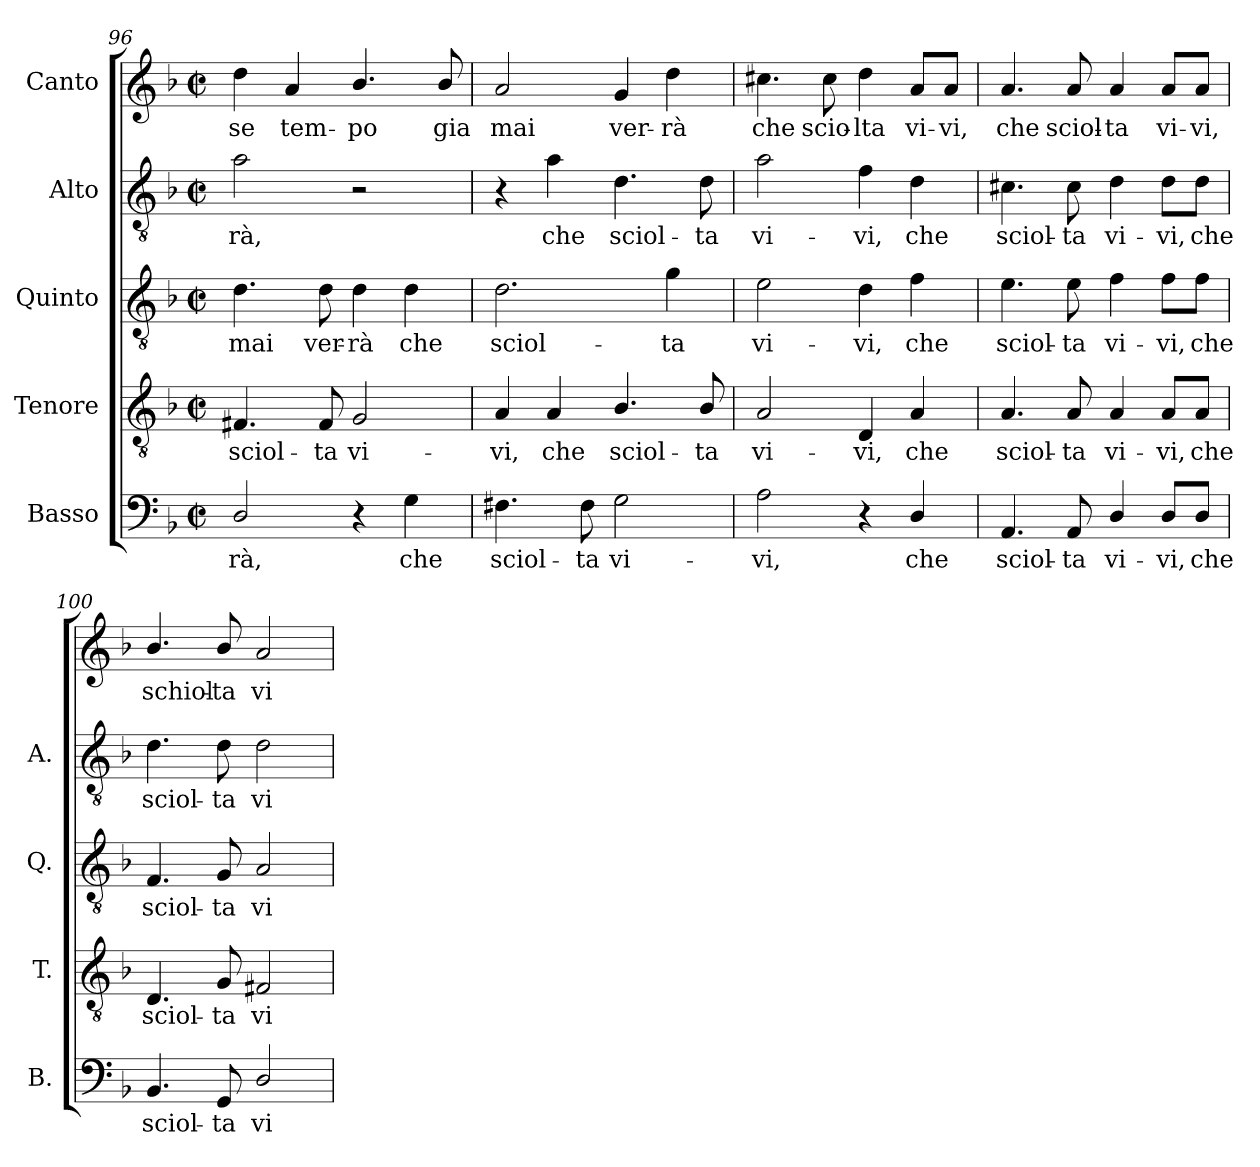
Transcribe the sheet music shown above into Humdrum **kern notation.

**kern	**text	**kern	**text	**kern	**text	**kern	**text	**kern	**text
*part5	*part5	*part4	*part4	*part3	*part3	*part2	*part2	*part1	*part1
*staff5	*staff5	*staff4	*staff4	*staff3	*staff3	*staff2	*staff2	*staff1	*staff1
*I"Basso	*	*I"Tenore	*	*I"Quinto	*	*I"Alto	*	*I"Canto	*
*I'B.	*	*I'T.	*	*I'Q.	*	*I'A.	*	*	*
*clefF4	*	*clefGv2	*	*clefGv2	*	*clefGv2	*	*clefG2	*
*	*	*ITrd7c12	*	*ITrd7c12	*	*ITrd7c12	*	*	*
*k[b-]	*	*k[b-]	*	*k[b-]	*	*k[b-]	*	*k[b-]	*
*F:	*	*F:	*	*F:	*	*F:	*	*F:	*
*M2/2	*	*M2/2	*	*M2/2	*	*M2/2	*	*M2/2	*
*met(c|)	*	*met(c|)	*	*met(c|)	*	*met(c|)	*	*met(c|)	*
=96	=96	=96	=96	=96	=96	=96	=96	=96	=96
!	!LO:LY:b:color=#000000	!	!	!	!	!	!	!	!
!	!	!	!LO:LY:b:color=#000000	!	!	!	!	!	!
!	!	!	!	!	!LO:LY:b:color=#000000	!	!	!	!
!	!	!	!	!	!	!	!LO:LY:b:color=#000000	!	!
!	!	!	!	!	!	!	!	!	!LO:LY:b:color=#000000
2Di/	-rà,	4.FF#Xi/	sciol-	4.Di\	-mai	2Ai\	-rà,	4ddi\	se
!	!	!	!	!	!	!	!	!	!LO:LY:b:color=#000000
.	.	.	.	.	.	.	.	4ai/	tem-
!	!	!	!LO:LY:b:color=#000000	!	!	!	!	!	!
!	!	!	!	!	!LO:LY:b:color=#000000	!	!	!	!
.	.	8FF#i/	-ta	8Di\	ver-	.	.	.	.
!	!	!	!LO:LY:b:color=#000000	!	!	!	!	!	!
!	!	!	!	!	!LO:LY:b:color=#000000	!	!	!	!
!	!	!	!	!	!	!	!	!	!LO:LY:b:color=#000000
4r	.	2GGi/	vi-	4Di\	-rà	2r	.	4.b-i/	-po
!	!LO:LY:b:color=#000000	!	!	!	!	!	!	!	!
!	!	!	!	!	!LO:LY:b:color=#000000	!	!	!	!
4Gi\	che	.	.	4Di\	che	.	.	.	.
!	!	!	!	!	!	!	!	!	!LO:LY:b:color=#000000
.	.	.	.	.	.	.	.	8b-i/	gia
!!LO:LB:g=z
=97	=97	=97	=97	=97	=97	=97	=97	=97	=97
!	!LO:LY:b:color=#000000	!	!	!	!	!	!	!	!
!	!	!	!LO:LY:b:color=#000000	!	!	!	!	!	!
!	!	!	!	!	!LO:LY:b:color=#000000	!	!	!	!
!	!	!	!	!	!	!	!	!	!LO:LY:b:color=#000000
4.F#Xi\	sciol-	4AAi/	-vi,	2.Di\	sciol-	4r	.	2ai/	mai
!	!	!	!LO:LY:b:color=#000000	!	!	!	!	!	!
!	!	!	!	!	!	!	!LO:LY:b:color=#000000	!	!
.	.	4AAi/	che	.	.	4Ai\	che	.	.
!	!LO:LY:b:color=#000000	!	!	!	!	!	!	!	!
8F#i\	-ta	.	.	.	.	.	.	.	.
!	!LO:LY:b:color=#000000	!	!	!	!	!	!	!	!
!	!	!	!LO:LY:b:color=#000000	!	!	!	!	!	!
!	!	!	!	!	!	!	!LO:LY:b:color=#000000	!	!
!	!	!	!	!	!	!	!	!	!LO:LY:b:color=#000000
2Gi\	vi-	4.BB-i/	sciol-	.	.	4.Di\	sciol-	4gi/	ver-
!	!	!	!	!	!LO:LY:b:color=#000000	!	!	!	!
!	!	!	!	!	!	!	!	!	!LO:LY:b:color=#000000
.	.	.	.	4Gi\	-ta	.	.	4ddi\	-rà
!	!	!	!LO:LY:b:color=#000000	!	!	!	!	!	!
!	!	!	!	!	!	!	!LO:LY:b:color=#000000	!	!
.	.	8BB-i/	-ta	.	.	8Di\	-ta	.	.
=98	=98	=98	=98	=98	=98	=98	=98	=98	=98
!	!LO:LY:b:color=#000000	!	!	!	!	!	!	!	!
!	!	!	!LO:LY:b:color=#000000	!	!	!	!	!	!
!	!	!	!	!	!LO:LY:b:color=#000000	!	!	!	!
!	!	!	!	!	!	!	!LO:LY:b:color=#000000	!	!
!	!	!	!	!	!	!	!	!	!LO:LY:b:color=#000000
2Ai\	-vi,	2AAi/	vi-	2Ei\	vi-	2Ai\	vi-	4.cc#Xi\	che
!	!	!	!	!	!	!	!	!	!LO:LY:b:color=#000000
.	.	.	.	.	.	.	.	8cc#i\	scio-
!	!	!	!LO:LY:b:color=#000000	!	!	!	!	!	!
!	!	!	!	!	!LO:LY:b:color=#000000	!	!	!	!
!	!	!	!	!	!	!	!LO:LY:b:color=#000000	!	!
!	!	!	!	!	!	!	!	!	!LO:LY:b:color=#000000
4r	.	4DDi/	-vi,	4Di\	-vi,	4Fi\	-vi,	4ddi\	-lta
!	!LO:LY:b:color=#000000	!	!	!	!	!	!	!	!
!	!	!	!LO:LY:b:color=#000000	!	!	!	!	!	!
!	!	!	!	!	!LO:LY:b:color=#000000	!	!	!	!
!	!	!	!	!	!	!	!LO:LY:b:color=#000000	!	!
!	!	!	!	!	!	!	!	!	!LO:LY:b:color=#000000
4Di/	che	4AAi/	che	4Fi\	che	4Di\	che	8ai/L	vi-
!	!	!	!	!	!	!	!	!	!LO:LY:b:color=#000000
.	.	.	.	.	.	.	.	8ai/J	-vi,
=99	=99	=99	=99	=99	=99	=99	=99	=99	=99
!	!LO:LY:b:color=#000000	!	!	!	!	!	!	!	!
!	!	!	!LO:LY:b:color=#000000	!	!	!	!	!	!
!	!	!	!	!	!LO:LY:b:color=#000000	!	!	!	!
!	!	!	!	!	!	!	!LO:LY:b:color=#000000	!	!
!	!	!	!	!	!	!	!	!	!LO:LY:b:color=#000000
4.AAi/	sciol-	4.AAi/	sciol-	4.Ei\	sciol-	4.C#Xi\	sciol-	4.ai/	che
!	!LO:LY:b:color=#000000	!	!	!	!	!	!	!	!
!	!	!	!LO:LY:b:color=#000000	!	!	!	!	!	!
!	!	!	!	!	!LO:LY:b:color=#000000	!	!	!	!
!	!	!	!	!	!	!	!LO:LY:b:color=#000000	!	!
!	!	!	!	!	!	!	!	!	!LO:LY:b:color=#000000
8AAi/	-ta	8AAi/	-ta	8Ei\	-ta	8C#i\	-ta	8ai/	sciol-
!	!LO:LY:b:color=#000000	!	!	!	!	!	!	!	!
!	!	!	!LO:LY:b:color=#000000	!	!	!	!	!	!
!	!	!	!	!	!LO:LY:b:color=#000000	!	!	!	!
!	!	!	!	!	!	!	!LO:LY:b:color=#000000	!	!
!	!	!	!	!	!	!	!	!	!LO:LY:b:color=#000000
4Di/	vi-	4AAi/	vi-	4Fi\	vi-	4Di\	vi-	4ai/	-ta
!	!LO:LY:b:color=#000000	!	!	!	!	!	!	!	!
!	!	!	!LO:LY:b:color=#000000	!	!	!	!	!	!
!	!	!	!	!	!LO:LY:b:color=#000000	!	!	!	!
!	!	!	!	!	!	!	!LO:LY:b:color=#000000	!	!
!	!	!	!	!	!	!	!	!	!LO:LY:b:color=#000000
8Di/L	-vi,	8AAi/L	-vi,	8Fi\L	-vi,	8Di\L	-vi,	8ai/L	vi-
!	!LO:LY:b:color=#000000	!	!	!	!	!	!	!	!
!	!	!	!LO:LY:b:color=#000000	!	!	!	!	!	!
!	!	!	!	!	!LO:LY:b:color=#000000	!	!	!	!
!	!	!	!	!	!	!	!LO:LY:b:color=#000000	!	!
!	!	!	!	!	!	!	!	!	!LO:LY:b:color=#000000
8Di/J	che	8AAi/J	che	8Fi\J	che	8Di\J	che	8ai/J	-vi,
=100	=100	=100	=100	=100	=100	=100	=100	=100	=100
!	!LO:LY:b:color=#000000	!	!	!	!	!	!	!	!
!	!	!	!LO:LY:b:color=#000000	!	!	!	!	!	!
!	!	!	!	!	!LO:LY:b:color=#000000	!	!	!	!
!	!	!	!	!	!	!	!LO:LY:b:color=#000000	!	!
!	!	!	!	!	!	!	!	!	!LO:LY:b:color=#000000
4.BB-i/	sciol-	4.DDi/	sciol-	4.FFi/	sciol-	4.Di\	sciol-	4.b-i/	schiol-
!	!LO:LY:b:color=#000000	!	!	!	!	!	!	!	!
!	!	!	!LO:LY:b:color=#000000	!	!	!	!	!	!
!	!	!	!	!	!LO:LY:b:color=#000000	!	!	!	!
!	!	!	!	!	!	!	!LO:LY:b:color=#000000	!	!
!	!	!	!	!	!	!	!	!	!LO:LY:b:color=#000000
8GGi/	-ta	8GGi/	-ta	8GGi/	-ta	8Di\	-ta	8b-i/	-ta
!	!LO:LY:b:color=#000000	!	!	!	!	!	!	!	!
!	!	!	!LO:LY:b:color=#000000	!	!	!	!	!	!
!	!	!	!	!	!LO:LY:b:color=#000000	!	!	!	!
!	!	!	!	!	!	!	!LO:LY:b:color=#000000	!	!
!	!	!	!	!	!	!	!	!	!LO:LY:b:color=#000000
2Di/	vi-	2FF#Xi/	vi-	2AAi/	vi-	2Di\	vi-	2ai/	vi-
=	=	=	=	=	=	=	=	=	=
*-	*-	*-	*-	*-	*-	*-	*-	*-	*-
